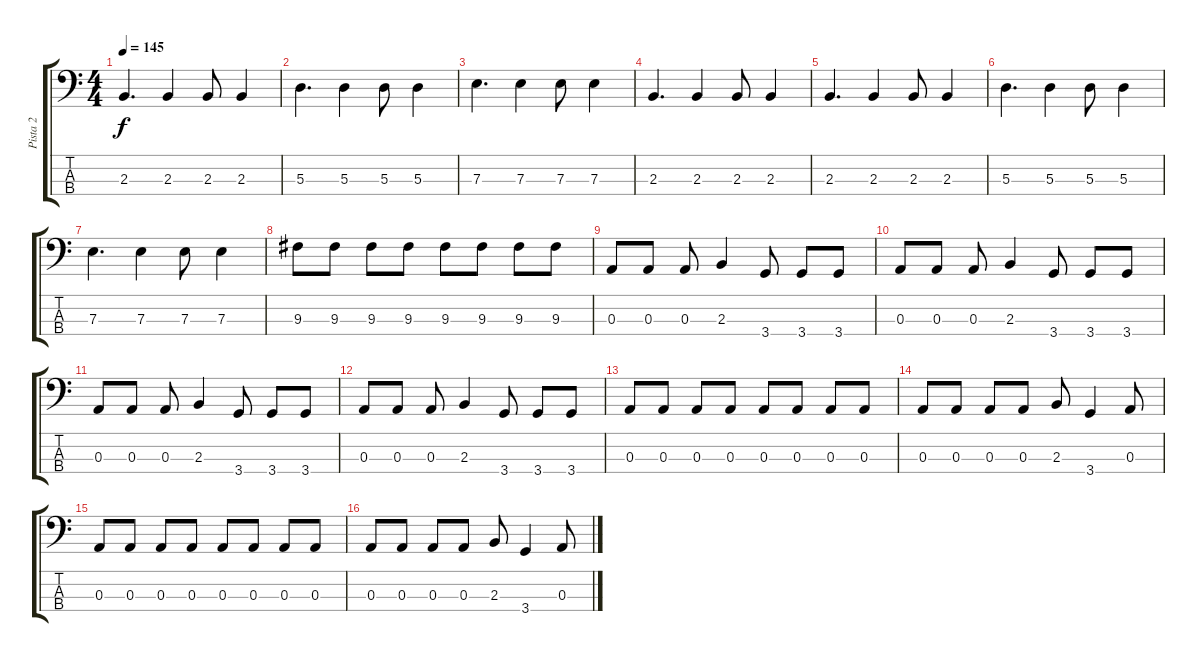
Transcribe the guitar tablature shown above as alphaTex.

\track ("Pista 2" "Pista 2") {instrument electricbasspick}
\staff {score tabs}
\tuning (G2 D2 A1 E1) {hide}
\ts (4 4)
\tempo 145
\clef f4
\ks c
2.3.4{d dy f} 2.3.4 2.3.8 2.3.4 |
5.3.4{d} 5.3.4 5.3.8 5.3.4 |
7.3.4{d} 7.3.4 7.3.8 7.3.4 |
2.3.4{d} 2.3.4 2.3.8 2.3.4 |
2.3.4{d} 2.3.4 2.3.8 2.3.4 |
5.3.4{d} 5.3.4 5.3.8 5.3.4 |
7.3.4{d} 7.3.4 7.3.8 7.3.4 |
9.3.8 9.3.8 9.3.8 9.3.8 9.3.8 9.3.8 9.3.8 9.3.8 |
0.3.8 0.3.8 0.3.8 2.3.4 3.4.8 3.4.8 3.4.8 |
0.3.8 0.3.8 0.3.8 2.3.4 3.4.8 3.4.8 3.4.8 |
0.3.8 0.3.8 0.3.8 2.3.4 3.4.8 3.4.8 3.4.8 |
0.3.8 0.3.8 0.3.8 2.3.4 3.4.8 3.4.8 3.4.8 |
0.3.8 0.3.8 0.3.8 0.3.8 0.3.8 0.3.8 0.3.8 0.3.8 |
0.3.8 0.3.8 0.3.8 0.3.8 2.3.8 3.4.4 0.3.8 |
0.3.8 0.3.8 0.3.8 0.3.8 0.3.8 0.3.8 0.3.8 0.3.8 |
0.3.8 0.3.8 0.3.8 0.3.8 2.3.8 3.4.4 0.3.8
